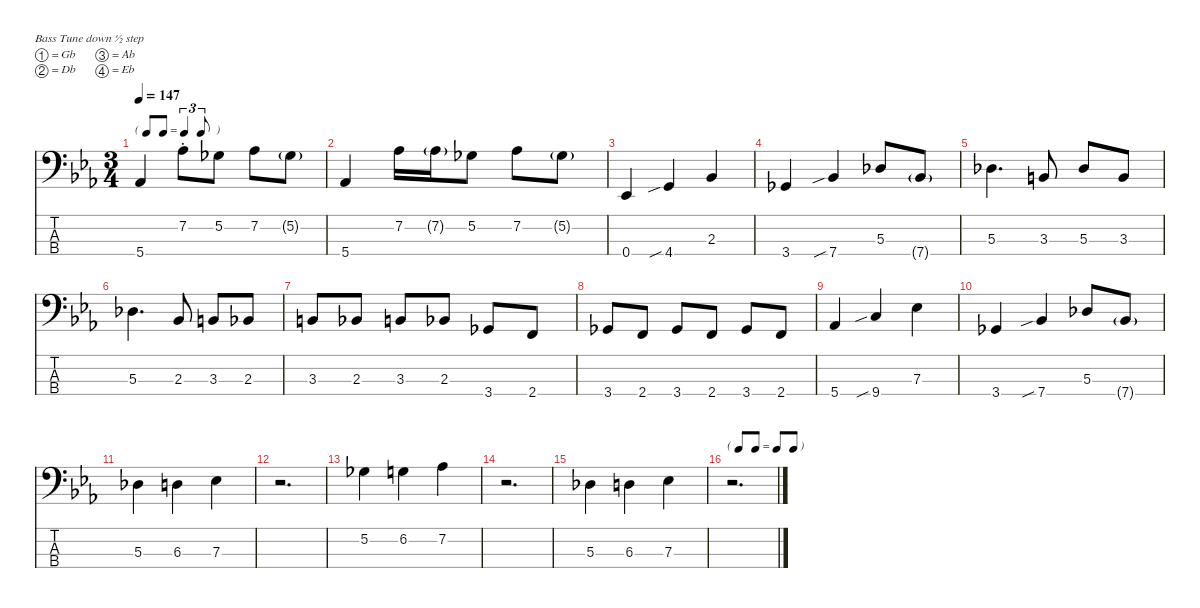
\defaultSystemsLayout 4
\hideDynamics
\bracketExtendMode nobrackets
\singleTrackTrackNamePolicy hidden
\multiTrackTrackNamePolicy hidden
\firstSystemTrackNameMode fullname
\firstSystemTrackNameOrientation horizontal
\otherSystemsTrackNameOrientation horizontal
\track ("Bass" "el.bs.") {defaultSystemsLayout 8 instrument electricbassfinger}
\staff {score tabs}
\tuning (Gb2 Db2 Ab1 Eb1)
\ts (3 4)
\tf triplet8th
\tempo 147
\clef f4
\ks eb
5.4{acc b}.4{dy f beam Up} 7.2{st acc b}.8{beam Down} 5.2{acc b}.8{beam Down} 7.2{acc b}.8{beam Down} 5.2{g acc b}.8{dy mf beam Down} |
5.4{acc b}.4{dy f beam Up} 7.2{acc b}.16{beam Down} 7.2{g acc b}.16{dy mf beam Down} 5.2{acc b}.8{dy f beam Down} 7.2{acc b}.8{beam Down} 5.2{g acc b}.8{dy mf beam Down} |
0.4{acc b}.4{dy f beam Up} 4.4{sib acc forcenatural}.4{beam Up} 2.3{acc b}.4{beam Up} |
3.4{acc b}.4{beam Up} 7.4{sib acc b}.4{beam Up} 5.3{acc b}.8{beam Up} 7.4{g acc b}.8{dy mf beam Up} |
5.3{acc b}.4{d dy f beam Down} 3.3{acc forcenatural}.8{beam Up} 5.3{acc b}.8{beam Up} 3.3{acc forcenatural}.8{beam Up} |
5.3{acc b}.4{d beam Down} 2.3{acc b}.8{beam Up} 3.3{acc forcenatural}.8{beam Up} 2.3{acc b}.8{beam Up} |
3.3{acc forcenatural}.8{beam Up} 2.3{acc b}.8{beam Up} 3.3{acc forcenatural}.8{beam Up} 2.3{acc b}.8{beam Up} 3.4{acc b}.8{beam Up} 2.4{acc forcenatural}.8{beam Up} |
3.4{acc b}.8{beam Up} 2.4{acc forcenatural}.8{beam Up} 3.4{acc b}.8{beam Up} 2.4{acc forcenatural}.8{beam Up} 3.4{acc b}.8{beam Up} 2.4{acc forcenatural}.8{beam Up} |
5.4{acc b}.4{beam Up} 9.4{sib acc forcenatural}.4{beam Up} 7.3{acc b}.4{beam Down} |
3.4{acc b}.4{beam Up} 7.4{sib acc b}.4{beam Up} 5.3{acc b}.8{beam Up} 7.4{g acc b}.8{dy mf beam Up} |
5.3{acc b}.4{dy f beam Down} 6.3{acc forcenatural}.4{beam Down} 7.3{acc b}.4{beam Down} |
r.2{d beam Down} |
5.2{acc b}.4{beam Down} 6.2{acc forcenatural}.4{beam Down} 7.2{acc b}.4{beam Down} |
r.2{d beam Down} |
5.3{acc b}.4{beam Down} 6.3{acc forcenatural}.4{beam Down} 7.3{acc b}.4{beam Down} |
\tf none
r.2{d beam Down}
